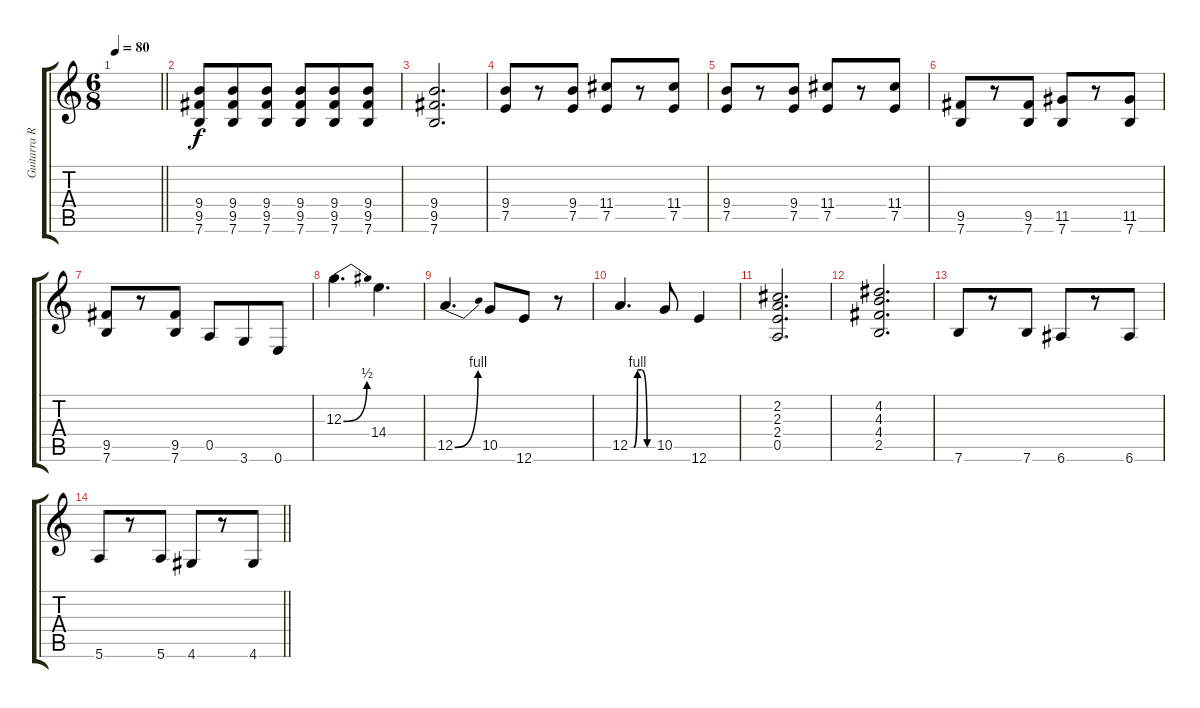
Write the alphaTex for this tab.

\track ("Guitarra Rítmica" "Guitarra R") {instrument distortionguitar}
\staff {score tabs}
\tuning (E4 B3 G3 D3 A2 E2) {hide}
\ts (6 8)
\tempo 80
\clef g2
\barLineRight lightlight
\ks c
|
(9.4 9.5 7.6).8 (9.4 9.5 7.6).8 (9.4 9.5 7.6).8 (9.4 9.5 7.6).8 (9.4 9.5 7.6).8 (9.4 9.5 7.6).8 |
(9.4 9.5 7.6).2{d} |
(9.4 7.5).8 r.8 (9.4 7.5).8 (11.4 7.5).8 r.8 (11.4 7.5).8 |
(9.4 7.5).8 r.8 (9.4 7.5).8 (11.4 7.5).8 r.8 (11.4 7.5).8 |
(9.5 7.6).8 r.8 (9.5 7.6).8 (11.5 7.6).8 r.8 (11.5 7.6).8 |
(9.5 7.6).8 r.8 (9.5 7.6).8 0.5.8 3.6.8 0.6.8 |
12.3{be (bend 0 0 60 2)}.4{d} 14.4.4{d} |
12.5{be (bend 0 0 60 4)}.4{d} 10.5.8 12.6.8 r.8 |
12.5{be (custom 0 0 10 0 20 4 30 4 45 0 60 0)}.4{d} 10.5.8 12.6.4 |
(2.2 2.3 2.4 0.5).2{d} |
(4.2 4.3 4.4 2.5).2{d} |
7.6.8 r.8 7.6.8 6.6.8 r.8 6.6.8 |
\barLineRight lightlight
5.6.8 r.8 5.6.8 4.6.8 r.8 4.6.8
